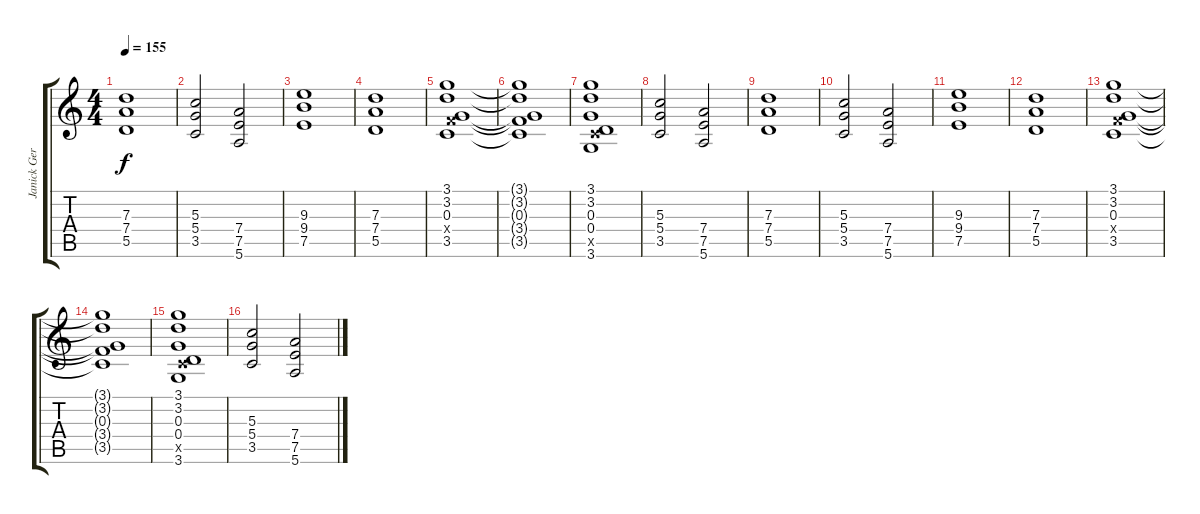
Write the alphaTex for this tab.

\track ("Janick Gers" "Janick Ger") {instrument overdrivenguitar}
\staff {score tabs}
\tuning (E4 B3 G3 D3 A2 E2) {hide}
\ts (4 4)
\tempo 155
\clef g2
\ks c
(7.3 7.4 5.5).1{dy f} |
(5.3 5.4 3.5).2 (7.4 7.5 5.6).2 |
(9.3 9.4 7.5).1 |
(7.3 7.4 5.5).1 |
(3.1 3.2 0.3 3.4{x} 3.5).1 |
(3.1{t} 3.2{t} 0.3{t} 3.4{t} 3.5{t}).1 |
(3.1 3.2 0.3 0.4 3.5{x} 3.6).1 |
(5.3 5.4 3.5).2 (7.4 7.5 5.6).2 |
(7.3 7.4 5.5).1 |
(5.3 5.4 3.5).2 (7.4 7.5 5.6).2 |
(9.3 9.4 7.5).1 |
(7.3 7.4 5.5).1 |
(3.1 3.2 0.3 3.4{x} 3.5).1 |
(3.1{t} 3.2{t} 0.3{t} 3.4{t} 3.5{t}).1 |
(3.1 3.2 0.3 0.4 3.5{x} 3.6).1 |
(5.3 5.4 3.5).2 (7.4 7.5 5.6).2
